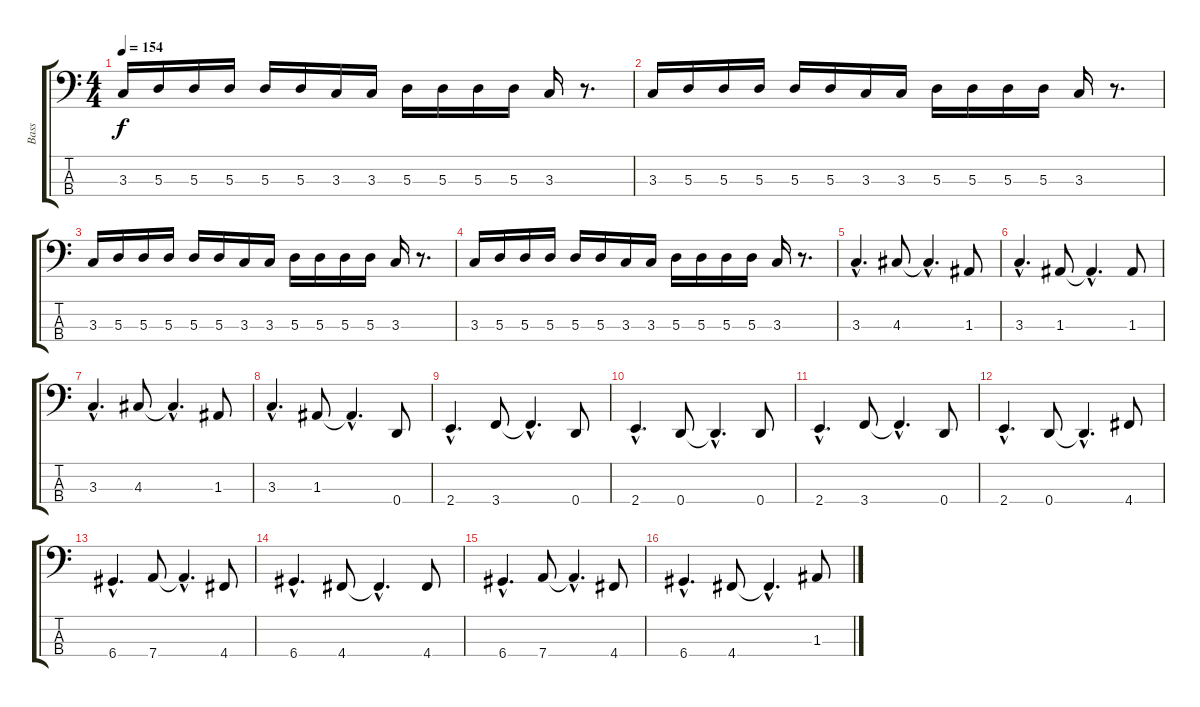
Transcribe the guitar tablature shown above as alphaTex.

\track ("Bass" "Bass") {instrument synthbass2}
\staff {score tabs}
\tuning (G2 D2 A1 D1) {hide}
\ts (4 4)
\tempo 154
\clef f4
\ks c
3.3.16{dy f} 5.3.16 5.3.16 5.3.16 5.3.16 5.3.16 3.3.16 3.3.16 5.3.16 5.3.16 5.3.16 5.3.16 3.3.16 r.8{d} |
3.3.16 5.3.16 5.3.16 5.3.16 5.3.16 5.3.16 3.3.16 3.3.16 5.3.16 5.3.16 5.3.16 5.3.16 3.3.16 r.8{d} |
3.3.16 5.3.16 5.3.16 5.3.16 5.3.16 5.3.16 3.3.16 3.3.16 5.3.16 5.3.16 5.3.16 5.3.16 3.3.16 r.8{d} |
3.3.16 5.3.16 5.3.16 5.3.16 5.3.16 5.3.16 3.3.16 3.3.16 5.3.16 5.3.16 5.3.16 5.3.16 3.3.16 r.8{d} |
3.3{hac}.4{d} 4.3.8 4.3{hac t}.4{d} 1.3.8 |
3.3{hac}.4{d} 1.3.8 1.3{hac t}.4{d} 1.3.8 |
3.3{hac}.4{d} 4.3.8 4.3{hac t}.4{d} 1.3.8 |
3.3{hac}.4{d} 1.3.8 1.3{hac t}.4{d} 0.4.8 |
2.4{hac}.4{d} 3.4.8 3.4{hac t}.4{d} 0.4.8 |
2.4{hac}.4{d} 0.4.8 0.4{hac t}.4{d} 0.4.8 |
2.4{hac}.4{d} 3.4.8 3.4{hac t}.4{d} 0.4.8 |
2.4{hac}.4{d} 0.4.8 0.4{hac t}.4{d} 4.4.8 |
6.4{hac}.4{d} 7.4.8 7.4{hac t}.4{d} 4.4.8 |
6.4{hac}.4{d} 4.4.8 4.4{hac t}.4{d} 4.4.8 |
6.4{hac}.4{d} 7.4.8 7.4{hac t}.4{d} 4.4.8 |
6.4{hac}.4{d} 4.4.8 4.4{hac t}.4{d} 1.3.8
